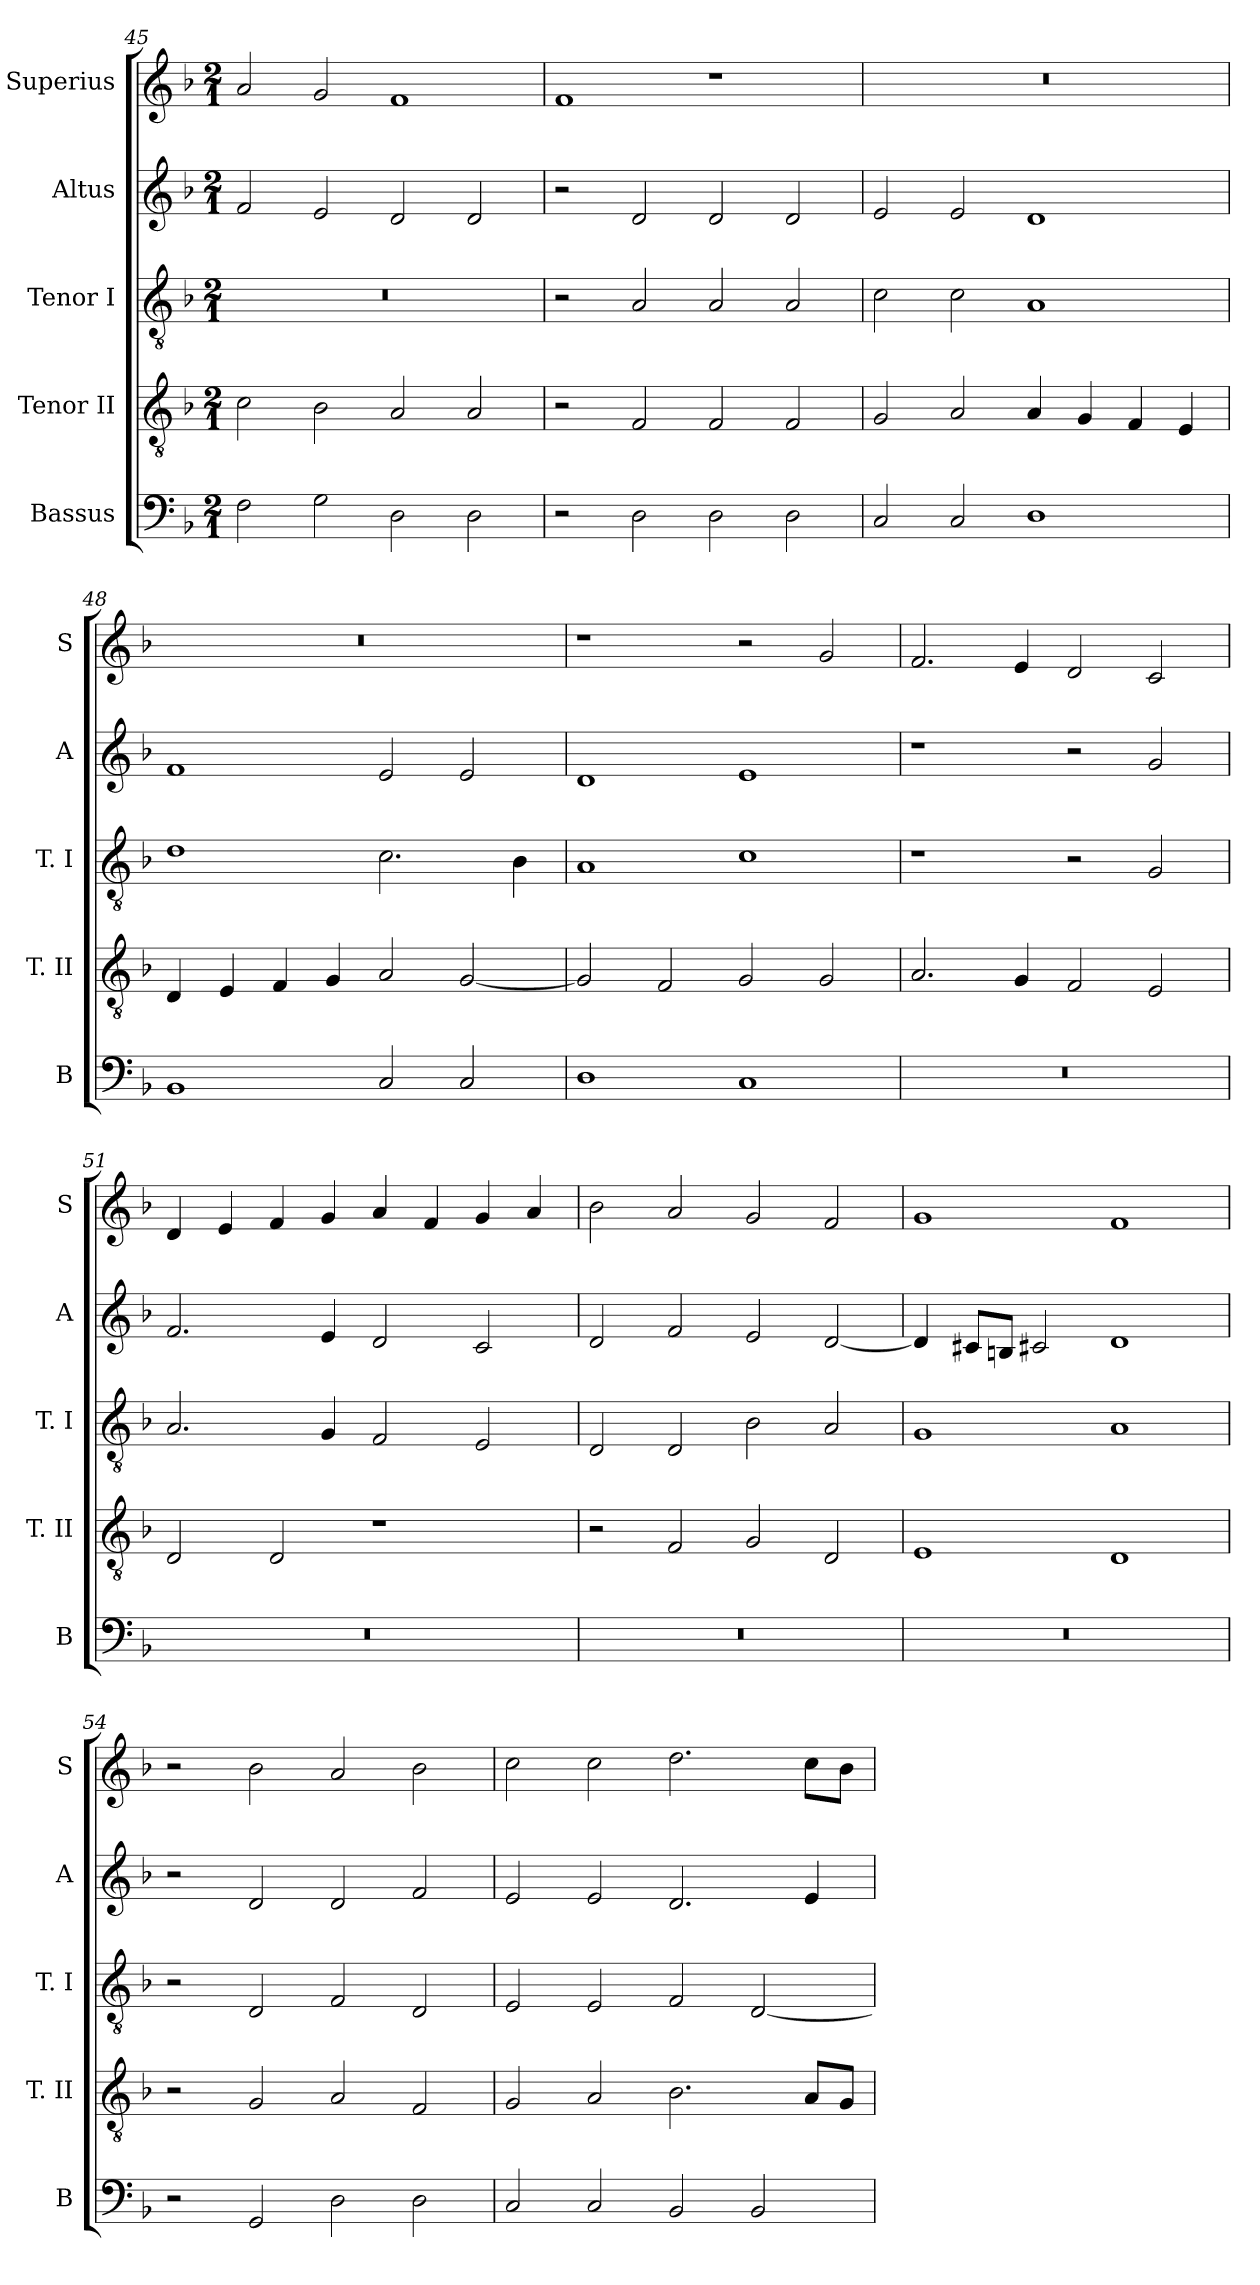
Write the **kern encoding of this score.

**kern	**kern	**kern	**kern	**kern
*part5	*part4	*part3	*part2	*part1
*staff5	*staff4	*staff3	*staff2	*staff1
*I"Bassus	*I"Tenor II	*I"Tenor I	*I"Altus	*I"Superius
*I'B	*I'T. II	*I'T. I	*I'A	*I'S
*clefF4	*clefGv2	*clefGv2	*clefG2	*clefG2
*k[b-]	*k[b-]	*k[b-]	*k[b-]	*k[b-]
*F:	*F:	*F:	*F:	*F:
*M2/1	*M2/1	*M2/1	*M2/1	*M2/1
=45	=45	=45	=45	=45
2F	2c	0r	2f	2a
2G	2B-	.	2e	2g
2D	2A	.	2d	1f
2D	2A	.	2d	.
=46	=46	=46	=46	=46
2r	2r	2r	2r	1f
2D	2F	2A	2d	.
2D	2F	2A	2d	1r
2D	2F	2A	2d	.
=47	=47	=47	=47	=47
2C	2G	2c	2e	0r
2C	2A	2c	2e	.
1D	4A	1A	1d	.
.	4G	.	.	.
.	4F	.	.	.
.	4E	.	.	.
=48	=48	=48	=48	=48
1BB-	4D	1d	1f	0r
.	4E	.	.	.
.	4F	.	.	.
.	4G	.	.	.
2C	2A	2.c	2e	.
2C	[2G	.	2e	.
.	.	4B-	.	.
=49	=49	=49	=49	=49
1D	2G]	1A	1d	1r
.	2F	.	.	.
1C	2G	1c	1e	2r
.	2G	.	.	2g
=50	=50	=50	=50	=50
0r	2.A	1r	1r	2.f
.	4G	.	.	4e
.	2F	2r	2r	2d
.	2E	2G	2g	2c
=51	=51	=51	=51	=51
0r	2D	2.A	2.f	4d
.	.	.	.	4e
.	2D	.	.	4f
.	.	4G	4e	4g
.	1r	2F	2d	4a
.	.	.	.	4f
.	.	2E	2c	4g
.	.	.	.	4a
=52	=52	=52	=52	=52
0r	2r	2D	2d	2b-
.	2F	2D	2f	2a
.	2G	2B-	2e	2g
.	2D	2A	[2d	2f
=53	=53	=53	=53	=53
0r	1E	1G	4d]	1g
.	.	.	8c#XL	.
.	.	.	8BnJ	.
.	.	.	2c#X	.
.	1D	1A	1d	1f
=54	=54	=54	=54	=54
2r	2r	2r	2r	2r
2GG	2G	2D	2d	2b-
2D	2A	2F	2d	2a
2D	2F	2D	2f	2b-
=55	=55	=55	=55	=55
2C	2G	2E	2e	2cc
2C	2A	2E	2e	2cc
2BB-	2.B-	2F	2.d	2.dd
2BB-	.	[2D	.	.
.	8AL	.	4e	8ccL
.	8GJ	.	.	8b-J
=	=	=	=	=
*-	*-	*-	*-	*-
